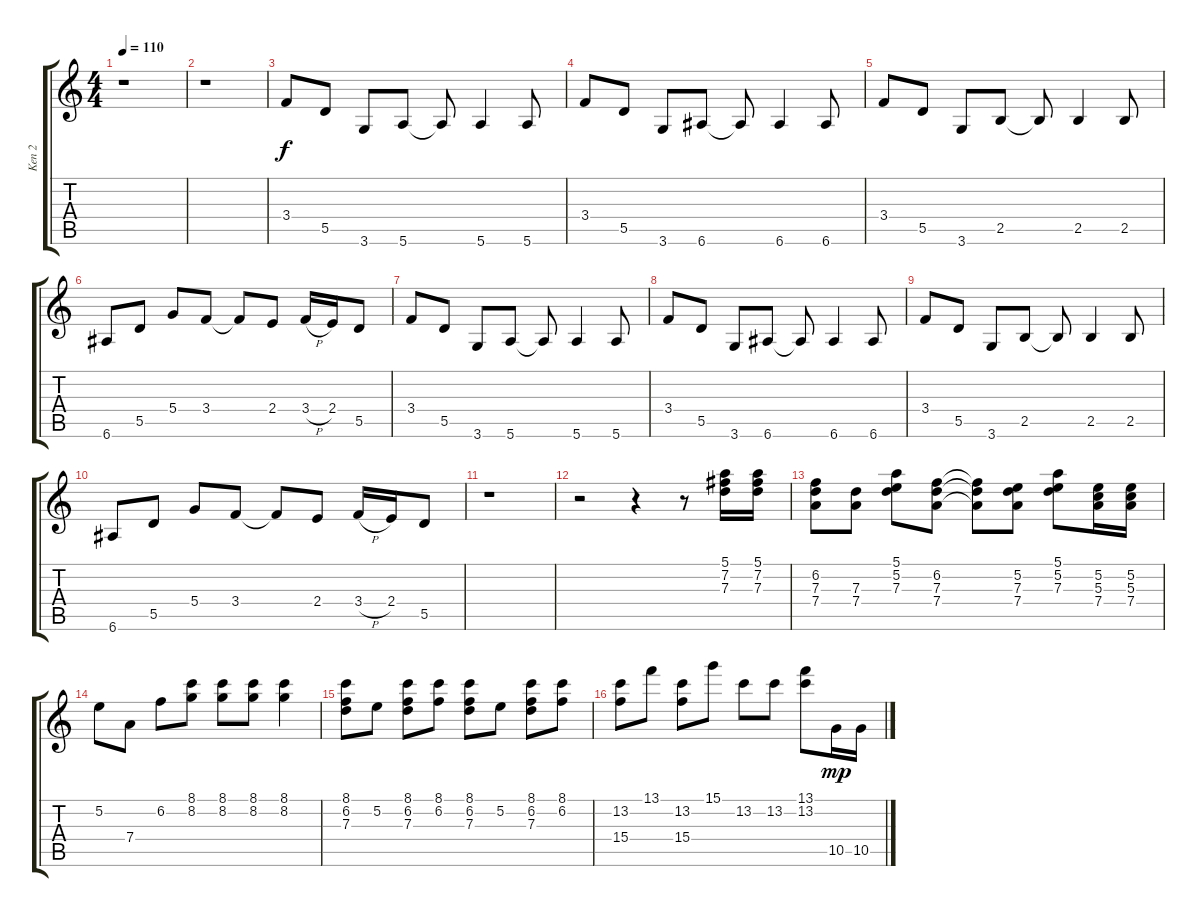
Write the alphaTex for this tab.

\track ("Ken 2" "Ken 2") {instrument distortionguitar}
\staff {score tabs}
\tuning (E4 B3 G3 D3 A2 E2) {hide}
\ts (4 4)
\tempo 110
\clef g2
\ks c
r.1{dy f} |
r.1 |
3.4.8 5.5.8 3.6.8 5.6.8 5.6{t}.8 5.6.4 5.6.8 |
3.4.8 5.5.8 3.6.8 6.6.8 6.6{t}.8 6.6.4 6.6.8 |
3.4.8 5.5.8 3.6.8 2.5.8 2.5{t}.8 2.5.4 2.5.8 |
6.6.8 5.5.8 5.4.8 3.4.8 3.4{t}.8 2.4.8 3.4{h}.16 2.4.16 5.5.8 |
3.4.8 5.5.8 3.6.8 5.6.8 5.6{t}.8 5.6.4 5.6.8 |
3.4.8 5.5.8 3.6.8 6.6.8 6.6{t}.8 6.6.4 6.6.8 |
3.4.8 5.5.8 3.6.8 2.5.8 2.5{t}.8 2.5.4 2.5.8 |
6.6.8 5.5.8 5.4.8 3.4.8 3.4{t}.8 2.4.8 3.4{h}.16 2.4.16 5.5.8 |
r.1 |
r.2 r.4 r.8 (5.1 7.2 7.3).16 (5.1 7.2 7.3).16 |
(6.2 7.3 7.4).8 (7.3 7.4).8 (5.1 5.2 7.3).8 (6.2 7.3 7.4).8 (6.2{t} 7.3{t} 7.4{t}).8 (5.2 7.3 7.4).8 (5.1 5.2 7.3).8 (5.2 5.3 7.4).16 (5.2 5.3 7.4).16 |
5.2.8 7.4.8 6.2.8 (8.1 8.2).8 (8.1 8.2).8 (8.1 8.2).8 (8.1 8.2).4 |
(8.1 6.2 7.3).8 5.2.8 (8.1 6.2 7.3).8 (8.1 6.2).8 (8.1 6.2 7.3).8 5.2.8 (8.1 6.2 7.3).8 (8.1 6.2).8 |
(13.2 15.4).8 13.1.8 (13.2 15.4).8 15.1.8 13.2.8 13.2.8 (13.1 13.2).8 10.5.16{dy mp} 10.5.16
